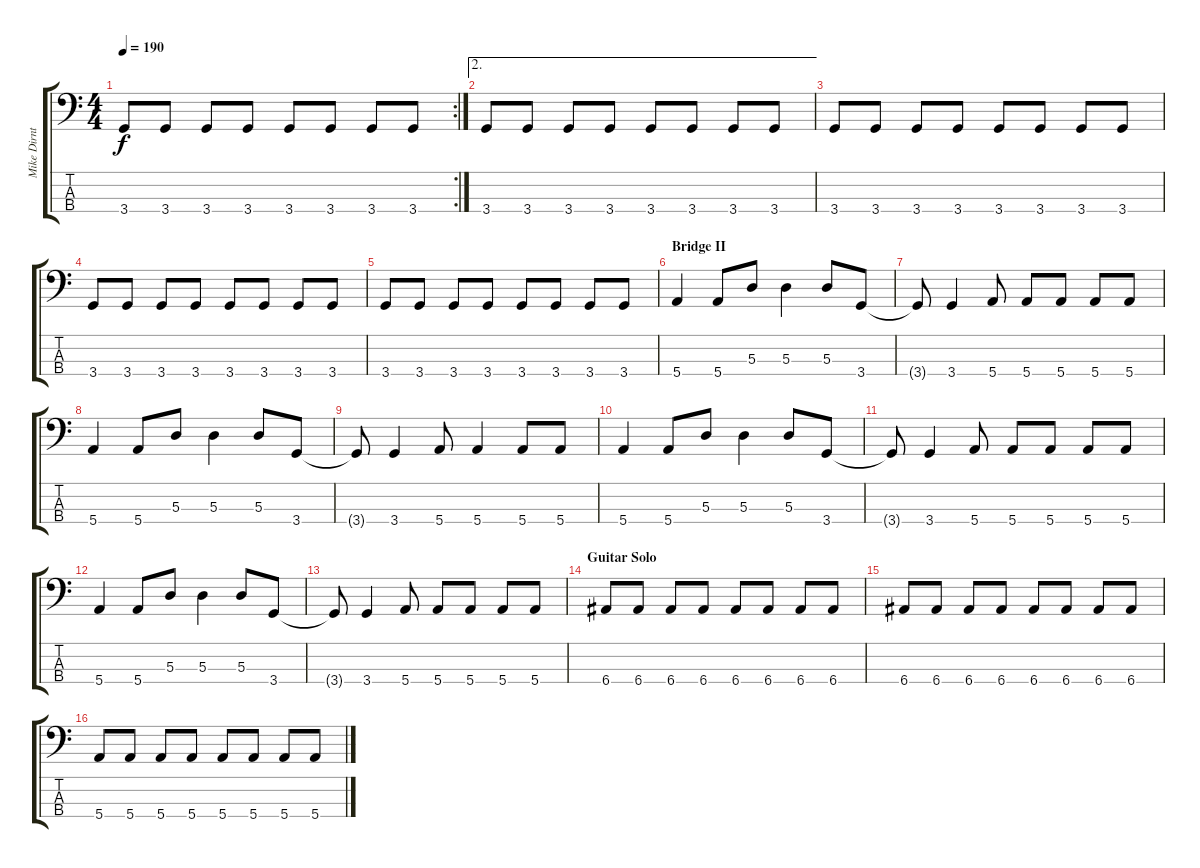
\track ("Mike Dirnt" "Mike Dirnt") {instrument electricbassfinger}
\staff {score tabs}
\tuning (G2 D2 A1 E1) {hide}
\rc 2
\ts (4 4)
\tempo 190
\clef f4
\ks c
3.4{t}.8{dy f} 3.4.8 3.4.8 3.4.8 3.4.8 3.4.8 3.4.8 3.4.8 |
\ae 2
3.4.8 3.4.8 3.4.8 3.4.8 3.4.8 3.4.8 3.4.8 3.4.8 |
3.4.8 3.4.8 3.4.8 3.4.8 3.4.8 3.4.8 3.4.8 3.4.8 |
3.4.8 3.4.8 3.4.8 3.4.8 3.4.8 3.4.8 3.4.8 3.4.8 |
3.4.8 3.4.8 3.4.8 3.4.8 3.4.8 3.4.8 3.4.8 3.4.8 |
\section ("" "Bridge II")
5.4.4 5.4.8 5.3.8 5.3.4 5.3.8 3.4.8 |
3.4{t}.8 3.4.4 5.4.8 5.4.8 5.4.8 5.4.8 5.4.8 |
5.4.4 5.4.8 5.3.8 5.3.4 5.3.8 3.4.8 |
3.4{t}.8 3.4.4 5.4.8 5.4.4 5.4.8 5.4.8 |
5.4.4 5.4.8 5.3.8 5.3.4 5.3.8 3.4.8 |
3.4{t}.8 3.4.4 5.4.8 5.4.8 5.4.8 5.4.8 5.4.8 |
5.4.4 5.4.8 5.3.8 5.3.4 5.3.8 3.4.8 |
3.4{t}.8 3.4.4 5.4.8 5.4.8 5.4.8 5.4.8 5.4.8 |
\section ("" "Guitar Solo ")
6.4.8 6.4.8 6.4.8 6.4.8 6.4.8 6.4.8 6.4.8 6.4.8 |
6.4.8 6.4.8 6.4.8 6.4.8 6.4.8 6.4.8 6.4.8 6.4.8 |
5.4.8 5.4.8 5.4.8 5.4.8 5.4.8 5.4.8 5.4.8 5.4.8
